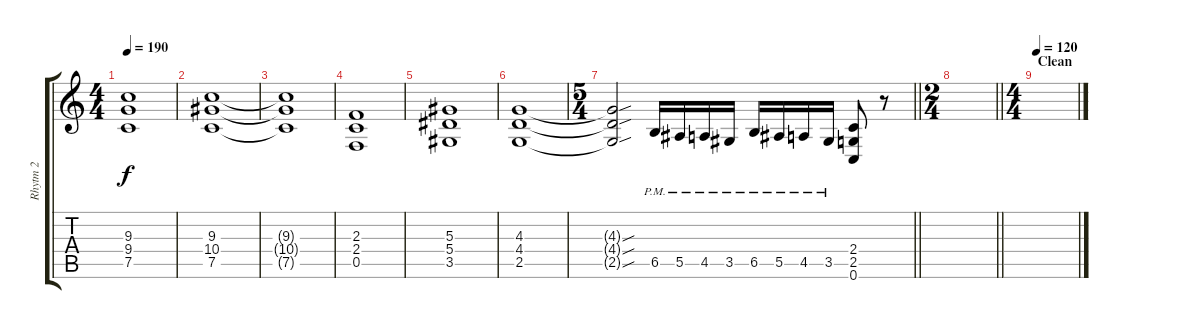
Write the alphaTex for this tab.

\track ("Rhytm 2" "Rhytm 2") {instrument distortionguitar}
\staff {score tabs}
\tuning (C4 G3 Eb3 Bb2 F2 C2) {hide}
\ts (4 4)
\tempo 190
\clef g2
\ks c
(9.3{t} 9.4{t} 7.5{t}).1{dy f} |
(9.3 10.4 7.5).1 |
(9.3{t} 10.4{t} 7.5{t}).1 |
(2.3 2.4 0.5).1 |
(5.3 5.4 3.5).1 |
(4.3 4.4 2.5).1 |
\ts (5 4)
\barLineRight lightlight
(4.3{sou t} 4.4{sou t} 2.5{sou t}).2 6.5{pm}.16 5.5{pm}.16 4.5{pm}.16 3.5{pm}.16 6.5{pm}.16 5.5{pm}.16 4.5{pm}.16 3.5{pm}.16 (2.4 2.5 0.6).8 r.8 |
\ts (2 4)
\barLineRight lightlight
|
\ts (4 4)
\section ("" "Clean")
\tempo 120
